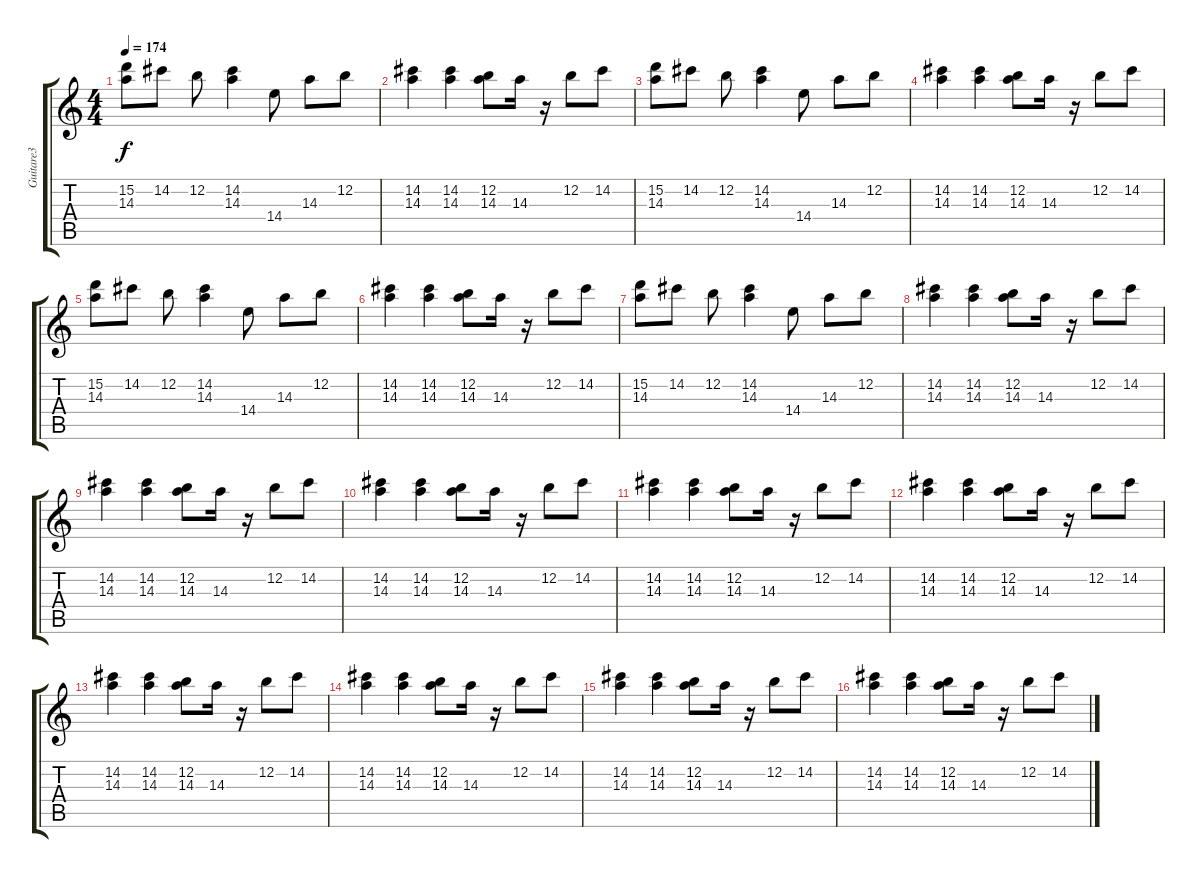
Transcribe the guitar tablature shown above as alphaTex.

\track ("Guitare3" "Guitare3") {instrument distortionguitar}
\staff {score tabs}
\tuning (E4 B3 G3 D3 A2 E2) {hide}
\ts (4 4)
\tempo 174
\clef g2
\ks c
(15.2 14.3).8{dy f} 14.2.8 12.2.8 (14.2 14.3).4 14.4.8 14.3.8 12.2.8 |
(14.2 14.3).4 (14.2 14.3).4 (12.2 14.3).8 14.3.16 r.16 12.2.8 14.2.8 |
(15.2 14.3).8 14.2.8 12.2.8 (14.2 14.3).4 14.4.8 14.3.8 12.2.8 |
(14.2 14.3).4 (14.2 14.3).4 (12.2 14.3).8 14.3.16 r.16 12.2.8 14.2.8 |
(15.2 14.3).8 14.2.8 12.2.8 (14.2 14.3).4 14.4.8 14.3.8 12.2.8 |
(14.2 14.3).4 (14.2 14.3).4 (12.2 14.3).8 14.3.16 r.16 12.2.8 14.2.8 |
(15.2 14.3).8 14.2.8 12.2.8 (14.2 14.3).4 14.4.8 14.3.8 12.2.8 |
(14.2 14.3).4 (14.2 14.3).4 (12.2 14.3).8 14.3.16 r.16 12.2.8 14.2.8 |
(14.2 14.3).4 (14.2 14.3).4 (12.2 14.3).8 14.3.16 r.16 12.2.8 14.2.8 |
(14.2 14.3).4 (14.2 14.3).4 (12.2 14.3).8 14.3.16 r.16 12.2.8 14.2.8 |
(14.2 14.3).4 (14.2 14.3).4 (12.2 14.3).8 14.3.16 r.16 12.2.8 14.2.8 |
(14.2 14.3).4 (14.2 14.3).4 (12.2 14.3).8 14.3.16 r.16 12.2.8 14.2.8 |
(14.2 14.3).4 (14.2 14.3).4 (12.2 14.3).8 14.3.16 r.16 12.2.8 14.2.8 |
(14.2 14.3).4 (14.2 14.3).4 (12.2 14.3).8 14.3.16 r.16 12.2.8 14.2.8 |
(14.2 14.3).4 (14.2 14.3).4 (12.2 14.3).8 14.3.16 r.16 12.2.8 14.2.8 |
(14.2 14.3).4 (14.2 14.3).4 (12.2 14.3).8 14.3.16 r.16 12.2.8 14.2.8
